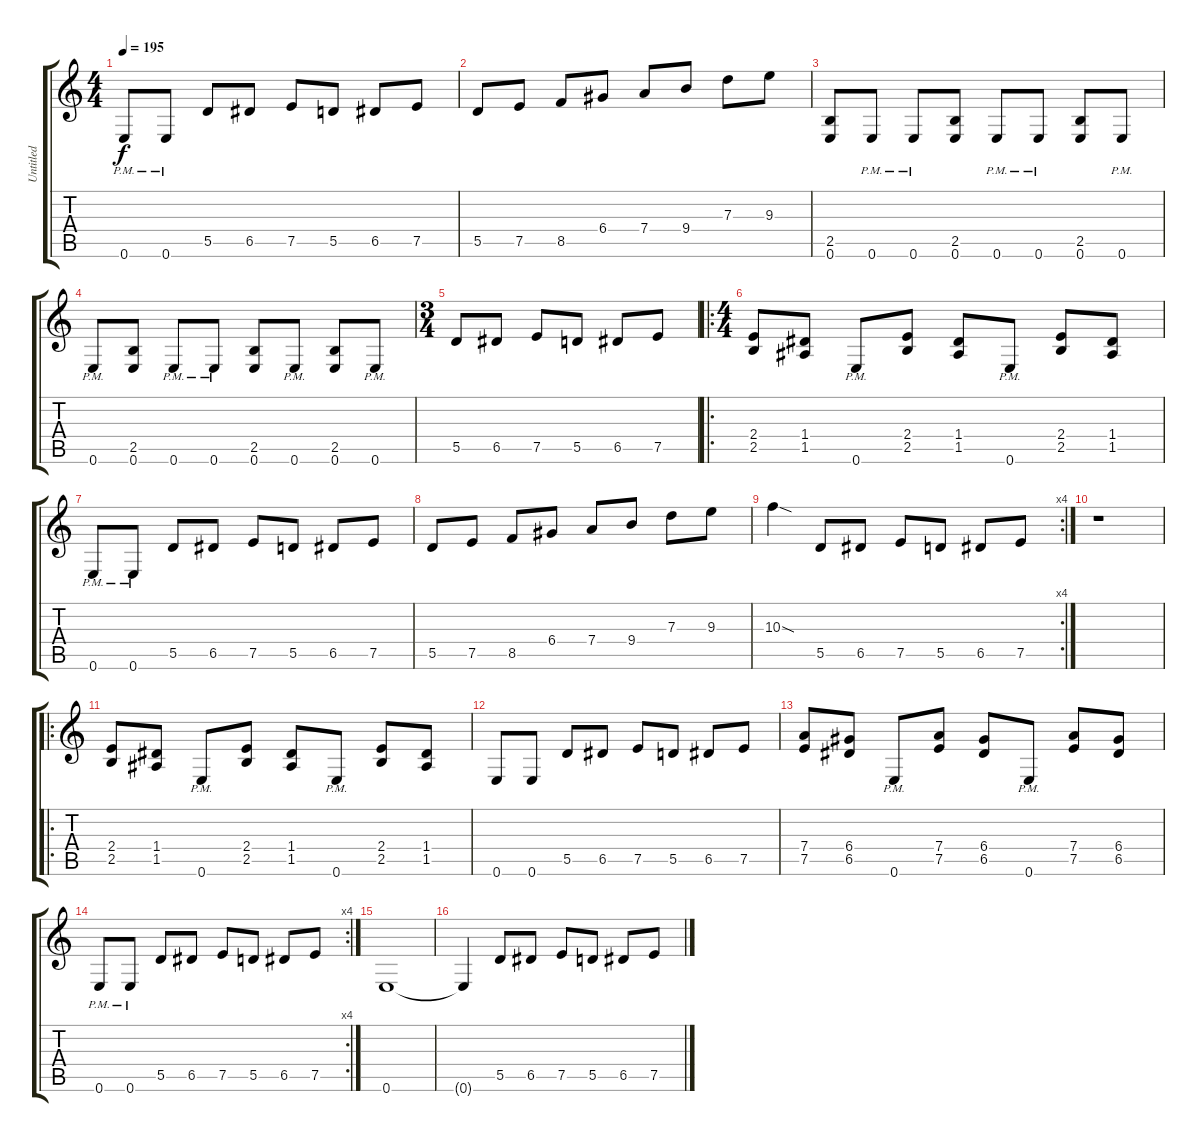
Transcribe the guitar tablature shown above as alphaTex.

\track ("Untitled" "Untitled") {instrument distortionguitar}
\staff {score tabs}
\tuning (E4 B3 G3 D3 A2 E2) {hide}
\ts (4 4)
\tempo 195
\clef g2
\ks c
0.6{pm}.8{dy f} 0.6{pm}.8 5.5.8 6.5.8 7.5.8 5.5.8 6.5.8 7.5.8 |
5.5.8 7.5.8 8.5.8 6.4.8 7.4.8 9.4.8 7.3.8 9.3.8 |
(2.5 0.6).8 0.6{pm}.8 0.6{pm}.8 (2.5 0.6).8 0.6{pm}.8 0.6{pm}.8 (2.5 0.6).8 0.6{pm}.8 |
0.6{pm}.8 (2.5 0.6).8 0.6{pm}.8 0.6{pm}.8 (2.5 0.6).8 0.6{pm}.8 (2.5 0.6).8 0.6{pm}.8 |
\ts (3 4)
5.5.8 6.5.8 7.5.8 5.5.8 6.5.8 7.5.8 |
\ro
\ts (4 4)
(2.4 2.5).8 (1.4 1.5).8 0.6{pm}.8 (2.4 2.5).8 (1.4 1.5).8 0.6{pm}.8 (2.4 2.5).8 (1.4 1.5).8 |
0.6{pm}.8 0.6{pm}.8 5.5.8 6.5.8 7.5.8 5.5.8 6.5.8 7.5.8 |
5.5.8 7.5.8 8.5.8 6.4.8 7.4.8 9.4.8 7.3.8 9.3.8 |
\rc 4
10.3{sod}.4 5.5.8 6.5.8 7.5.8 5.5.8 6.5.8 7.5.8 |
r.1 |
\ro
(2.4 2.5).8 (1.4 1.5).8 0.6{pm}.8 (2.4 2.5).8 (1.4 1.5).8 0.6{pm}.8 (2.4 2.5).8 (1.4 1.5).8 |
0.6.8 0.6.8 5.5.8 6.5.8 7.5.8 5.5.8 6.5.8 7.5.8 |
(7.4 7.5).8 (6.4 6.5).8 0.6{pm}.8 (7.4 7.5).8 (6.4 6.5).8 0.6{pm}.8 (7.4 7.5).8 (6.4 6.5).8 |
\rc 4
0.6{pm}.8 0.6{pm}.8 5.5.8 6.5.8 7.5.8 5.5.8 6.5.8 7.5.8 |
0.6.1 |
0.6{t}.4 5.5.8 6.5.8 7.5.8 5.5.8 6.5.8 7.5.8
